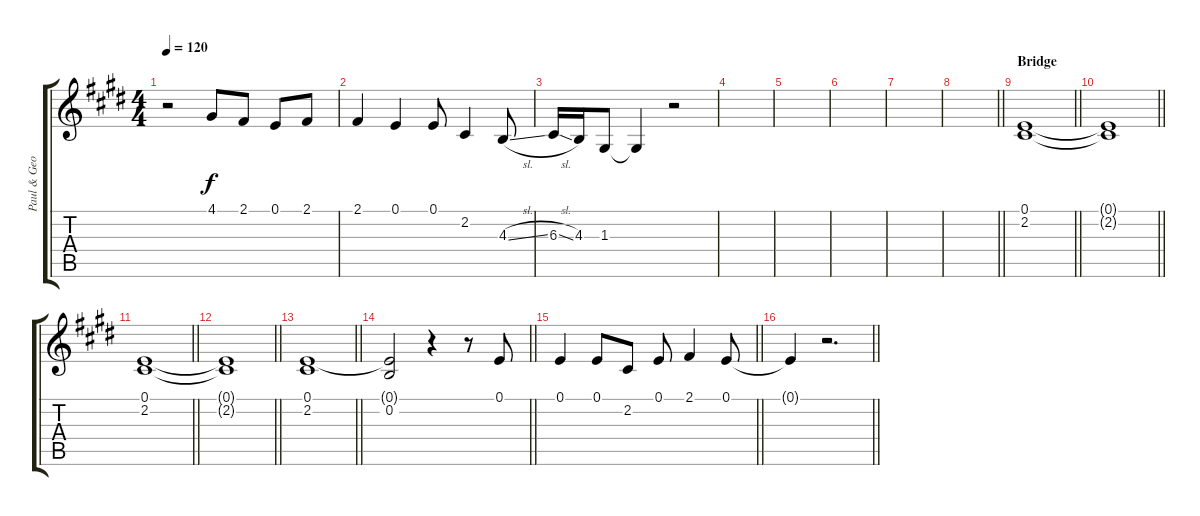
\track ("Paul & George Backing Vocals" "Paul & Geo") {instrument clarinet}
\staff {score tabs}
\tuning (E4 B3 G3 D3 A2 E2) {hide}
\ts (4 4)
\tempo 120
\clef g2
\ks e
r.2{dy f} 4.1.8 2.1.8 0.1.8 2.1.8 |
2.1.4 0.1.4 0.1.8 2.2.4 4.3{sl}.8 |
6.3{sl}.16 4.3.16 1.3.8 1.3{t}.4 r.2 |
|
|
|
|
\barLineRight lightlight
|
\section ("" "Bridge")
\barLineRight lightlight
(0.1 2.2).1 |
\barLineRight lightlight
(0.1{t} 2.2{t}).1 |
\barLineRight lightlight
(0.1 2.2).1 |
\barLineRight lightlight
(0.1{t} 2.2{t}).1 |
\barLineRight lightlight
(0.1 2.2).1 |
\barLineRight lightlight
(0.1{t} 0.2).2 r.4 r.8 0.1.8 |
\barLineRight lightlight
0.1.4 0.1.8 2.2.8 0.1.8 2.1.4 0.1.8 |
\barLineRight lightlight
0.1{t}.4 r.2{d}
